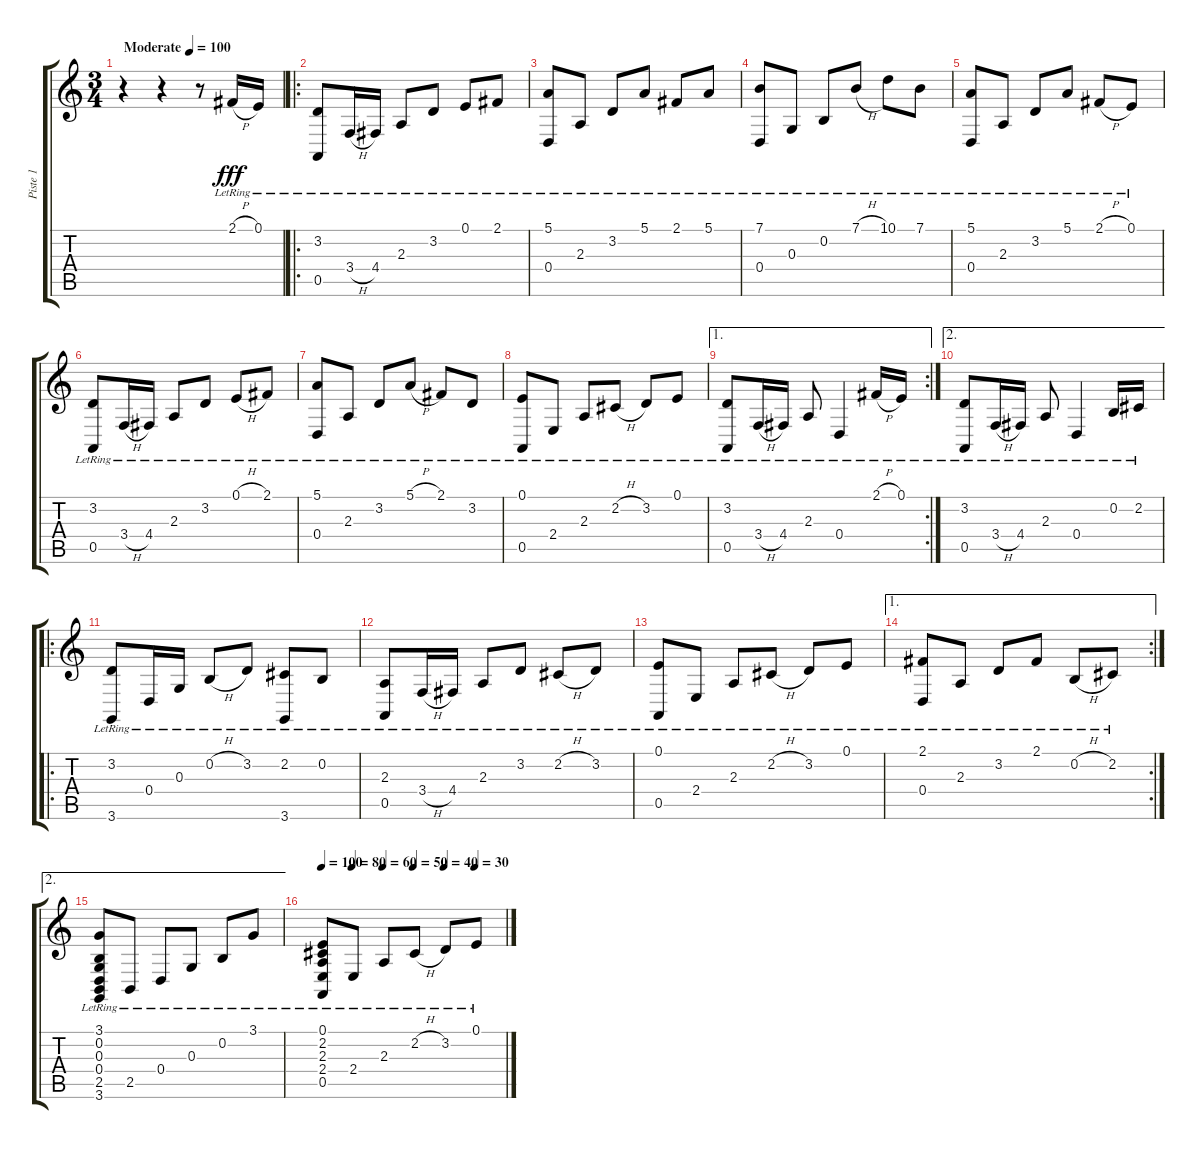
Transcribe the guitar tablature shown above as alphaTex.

\track ("Piste 1" "Piste 1") {instrument acousticgrandpiano}
\staff {score tabs}
\tuning (E4 B3 G3 D3 A2 E2) {hide}
\ts (3 4)
\tempo (100 "Moderate")
\clef g2
\ks c
r.4{dy fff instrument acousticgrandpiano} r.4 r.8 2.1{h lr}.16 0.1{lr}.16 |
\ro
(3.2{lr} 0.5{lr}).8 3.4{h lr}.16 4.4{lr}.16 2.3{lr}.8 3.2{lr}.8 0.1{lr}.8 2.1{lr}.8 |
(5.1{lr} 0.4{lr}).8 2.3{lr}.8 3.2{lr}.8 5.1{lr}.8 2.1{lr}.8 5.1{lr}.8 |
(7.1{lr} 0.4{lr}).8 0.3{lr}.8 0.2{lr}.8 7.1{h lr}.8 10.1{lr}.8 7.1{lr}.8 |
(5.1{lr} 0.4{lr}).8 2.3{lr}.8 3.2{lr}.8 5.1{lr}.8 2.1{h lr}.8 0.1{lr}.8 |
(3.2{lr} 0.5{lr}).8 3.4{h lr}.16 4.4{lr}.16 2.3{lr}.8 3.2{lr}.8 0.1{h lr}.8 2.1{lr}.8 |
(5.1{lr} 0.4{lr}).8 2.3{lr}.8 3.2{lr}.8 5.1{h lr}.8 2.1{lr}.8 3.2{lr}.8 |
(0.1{lr} 0.5{lr}).8 2.4{lr}.8 2.3{lr}.8 2.2{h lr}.8 3.2{lr}.8 0.1{lr}.8 |
\ae 1
\rc 2
(3.2{lr} 0.5{lr}).8 3.4{h lr}.16 4.4{lr}.16 2.3{lr}.8 0.4{lr}.4 2.1{h lr}.16 0.1{lr}.16 |
\ae 2
(3.2{lr} 0.5{lr}).8 3.4{h lr}.16 4.4{lr}.16 2.3{lr}.8 0.4{lr}.4 0.2{lr}.16 2.2{lr}.16 |
\ro
(3.2{lr} 3.6{lr}).8 0.4{lr}.16 0.3{lr}.16 0.2{h lr}.8 3.2{lr}.8 (2.2{lr} 3.6{lr}).8 0.2{lr}.8 |
(2.3{lr} 0.5{lr}).8 3.4{h lr}.16 4.4{lr}.16 2.3{lr}.8 3.2{lr}.8 2.2{h lr}.8 3.2{lr}.8 |
(0.1{lr} 0.5{lr}).8 2.4{lr}.8 2.3{lr}.8 2.2{h lr}.8 3.2{lr}.8 0.1{lr}.8 |
\ae 1
\rc 2
(2.1{lr} 0.4{lr}).8 2.3{lr}.8 3.2{lr}.8 2.1{lr}.8 0.2{h lr}.8 2.2{lr}.8 |
\ae 2
(3.1{lr} 0.2{lr} 0.3{lr} 0.4{lr} 2.5{lr} 3.6{lr}).8 2.5{lr}.8 0.4{lr}.8 0.3{lr}.8 0.2{lr}.8 3.1{lr}.8 |
\tempo 100
\tempo (80 0.16666666666666666)
\tempo (60 0.3333333333333333)
\tempo (50 0.5)
\tempo (40 0.6666666666666666)
\tempo (30 0.8333333333333334)
(0.1{lr} 2.2{lr} 2.3{lr} 2.4{lr} 0.5{lr}).8{instrument acousticgrandpiano} 2.4{lr}.8{instrument acousticgrandpiano} 2.3{lr}.8{instrument acousticgrandpiano} 2.2{h lr}.8{instrument acousticgrandpiano} 3.2{lr}.8{instrument acousticgrandpiano} 0.1{lr}.8{instrument acousticgrandpiano}
